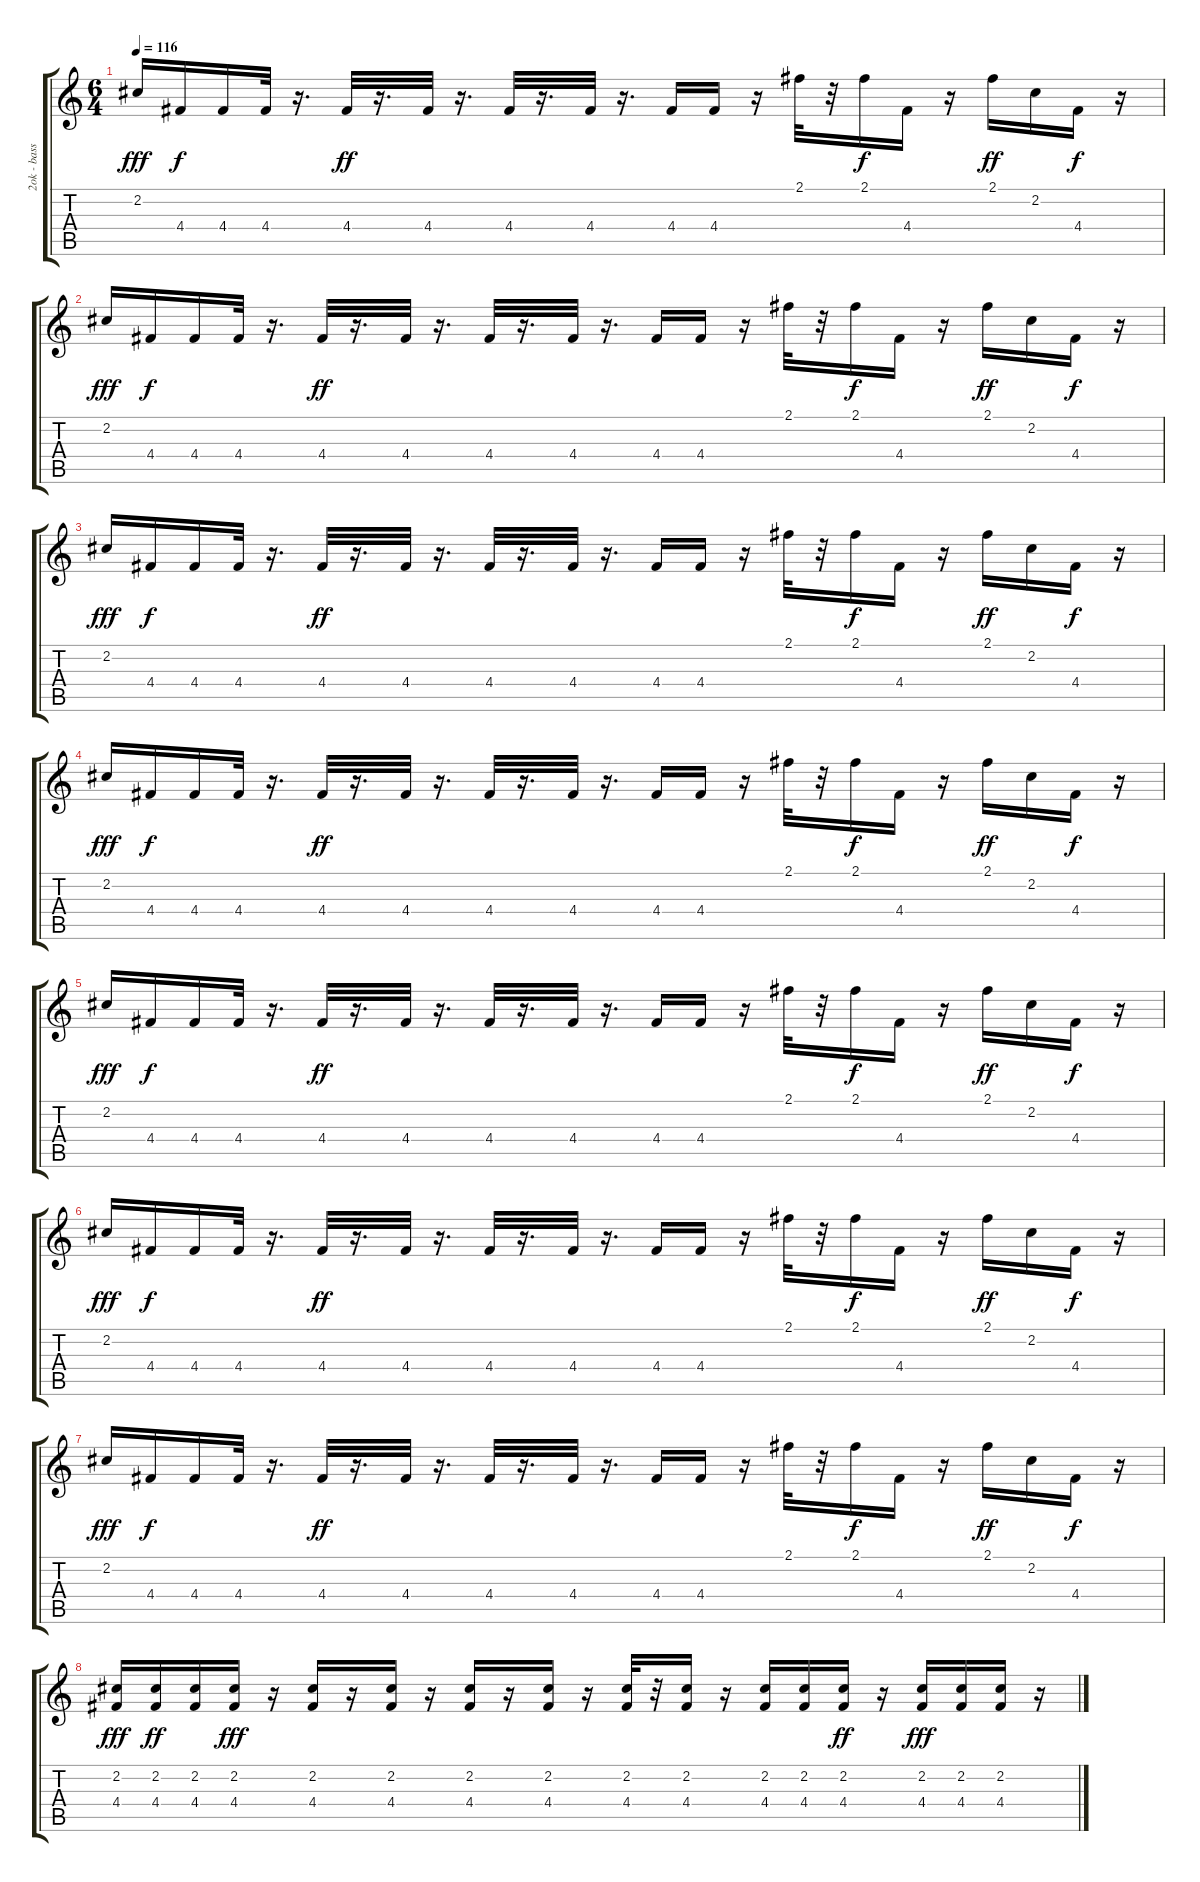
\track ("2ok - basso" "2ok - bass") {instrument electricbasspick}
\staff {score tabs}
\tuning (E4 B3 G3 D3 A2 E2) {hide}
\ts (6 4)
\tempo 116
\clef g2
\ks c
2.2.16{dy fff} 4.4.16{dy f} 4.4.16 4.4.32 r.16{d} 4.4.32{dy ff} r.16{d} 4.4.32 r.16{d} 4.4.32 r.16{d} 4.4.32 r.16{d} 4.4.16 4.4.16 r.16 2.1.32 r.32 2.1.16{dy f} 4.4.16 r.16 2.1.16{dy ff} 2.2.16 4.4.16{dy f} r.16 |
2.2.16{dy fff} 4.4.16{dy f} 4.4.16 4.4.32 r.16{d} 4.4.32{dy ff} r.16{d} 4.4.32 r.16{d} 4.4.32 r.16{d} 4.4.32 r.16{d} 4.4.16 4.4.16 r.16 2.1.32 r.32 2.1.16{dy f} 4.4.16 r.16 2.1.16{dy ff} 2.2.16 4.4.16{dy f} r.16 |
2.2.16{dy fff} 4.4.16{dy f} 4.4.16 4.4.32 r.16{d} 4.4.32{dy ff} r.16{d} 4.4.32 r.16{d} 4.4.32 r.16{d} 4.4.32 r.16{d} 4.4.16 4.4.16 r.16 2.1.32 r.32 2.1.16{dy f} 4.4.16 r.16 2.1.16{dy ff} 2.2.16 4.4.16{dy f} r.16 |
2.2.16{dy fff} 4.4.16{dy f} 4.4.16 4.4.32 r.16{d} 4.4.32{dy ff} r.16{d} 4.4.32 r.16{d} 4.4.32 r.16{d} 4.4.32 r.16{d} 4.4.16 4.4.16 r.16 2.1.32 r.32 2.1.16{dy f} 4.4.16 r.16 2.1.16{dy ff} 2.2.16 4.4.16{dy f} r.16 |
2.2.16{dy fff} 4.4.16{dy f} 4.4.16 4.4.32 r.16{d} 4.4.32{dy ff} r.16{d} 4.4.32 r.16{d} 4.4.32 r.16{d} 4.4.32 r.16{d} 4.4.16 4.4.16 r.16 2.1.32 r.32 2.1.16{dy f} 4.4.16 r.16 2.1.16{dy ff} 2.2.16 4.4.16{dy f} r.16 |
2.2.16{dy fff} 4.4.16{dy f} 4.4.16 4.4.32 r.16{d} 4.4.32{dy ff} r.16{d} 4.4.32 r.16{d} 4.4.32 r.16{d} 4.4.32 r.16{d} 4.4.16 4.4.16 r.16 2.1.32 r.32 2.1.16{dy f} 4.4.16 r.16 2.1.16{dy ff} 2.2.16 4.4.16{dy f} r.16 |
2.2.16{dy fff} 4.4.16{dy f} 4.4.16 4.4.32 r.16{d} 4.4.32{dy ff} r.16{d} 4.4.32 r.16{d} 4.4.32 r.16{d} 4.4.32 r.16{d} 4.4.16 4.4.16 r.16 2.1.32 r.32 2.1.16{dy f} 4.4.16 r.16 2.1.16{dy ff} 2.2.16 4.4.16{dy f} r.16 |
(2.2 4.4).16{dy fff} (2.2 4.4).16{dy ff} (2.2 4.4).16 (2.2 4.4).16{dy fff} r.16 (2.2 4.4).16 r.16 (2.2 4.4).16 r.16 (2.2 4.4).16 r.16 (2.2 4.4).16 r.16 (2.2 4.4).32 r.32 (2.2 4.4).16 r.16 (2.2 4.4).16 (2.2 4.4).16 (2.2 4.4).16{dy ff} r.16 (2.2 4.4).16{dy fff} (2.2 4.4).16 (2.2 4.4).16 r.16
